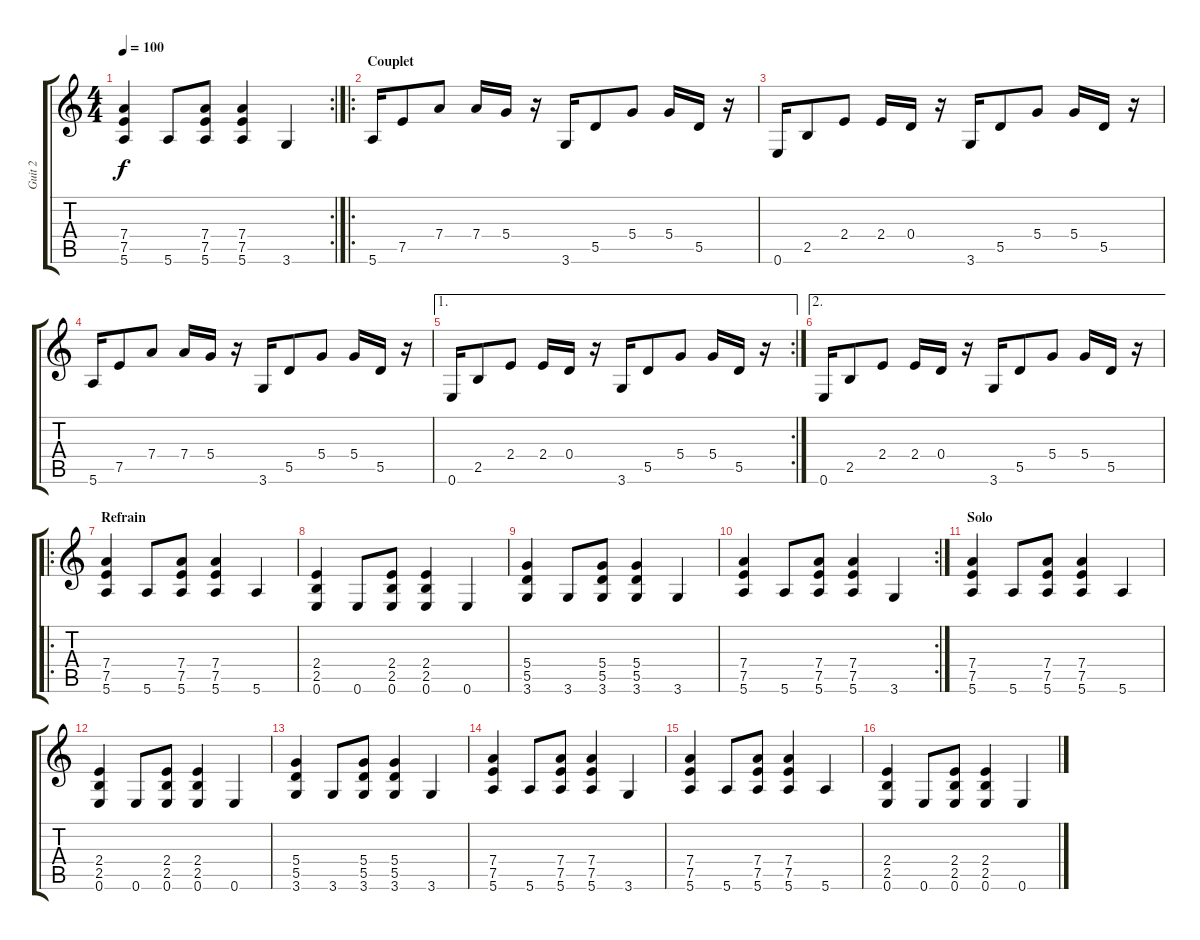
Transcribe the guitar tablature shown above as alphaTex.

\track ("Guit 2" "Guit 2") {instrument overdrivenguitar}
\staff {score tabs}
\tuning (E4 B3 G3 D3 A2 E2) {hide}
\rc 2
\ts (4 4)
\tempo 100
\clef g2
\ks c
(7.4 7.5 5.6).4{dy f} 5.6.8 (7.4 7.5 5.6).8 (7.4 7.5 5.6).4 3.6.4 |
\ro
\section ("" "Couplet")
5.6.16 7.5.8 7.4.8 7.4.16 5.4.16 r.16 3.6.16 5.5.8 5.4.8 5.4.16 5.5.16 r.16 |
0.6.16 2.5.8 2.4.8 2.4.16 0.4.16 r.16 3.6.16 5.5.8 5.4.8 5.4.16 5.5.16 r.16 |
5.6.16 7.5.8 7.4.8 7.4.16 5.4.16 r.16 3.6.16 5.5.8 5.4.8 5.4.16 5.5.16 r.16 |
\ae 1
\rc 2
0.6.16 2.5.8 2.4.8 2.4.16 0.4.16 r.16 3.6.16 5.5.8 5.4.8 5.4.16 5.5.16 r.16 |
\ae 2
0.6.16 2.5.8 2.4.8 2.4.16 0.4.16 r.16 3.6.16 5.5.8 5.4.8 5.4.16 5.5.16 r.16 |
\ro
\section ("" "Refrain")
(7.4 7.5 5.6).4 5.6.8 (7.4 7.5 5.6).8 (7.4 7.5 5.6).4 5.6.4 |
(2.4 2.5 0.6).4 0.6.8 (2.4 2.5 0.6).8 (2.4 2.5 0.6).4 0.6.4 |
(5.4 5.5 3.6).4 3.6.8 (5.4 5.5 3.6).8 (5.4 5.5 3.6).4 3.6.4 |
\rc 2
(7.4 7.5 5.6).4 5.6.8 (7.4 7.5 5.6).8 (7.4 7.5 5.6).4 3.6.4 |
\section ("" "Solo")
(7.4 7.5 5.6).4 5.6.8 (7.4 7.5 5.6).8 (7.4 7.5 5.6).4 5.6.4 |
(2.4 2.5 0.6).4 0.6.8 (2.4 2.5 0.6).8 (2.4 2.5 0.6).4 0.6.4 |
(5.4 5.5 3.6).4 3.6.8 (5.4 5.5 3.6).8 (5.4 5.5 3.6).4 3.6.4 |
(7.4 7.5 5.6).4 5.6.8 (7.4 7.5 5.6).8 (7.4 7.5 5.6).4 3.6.4 |
(7.4 7.5 5.6).4 5.6.8 (7.4 7.5 5.6).8 (7.4 7.5 5.6).4 5.6.4 |
(2.4 2.5 0.6).4 0.6.8 (2.4 2.5 0.6).8 (2.4 2.5 0.6).4 0.6.4
